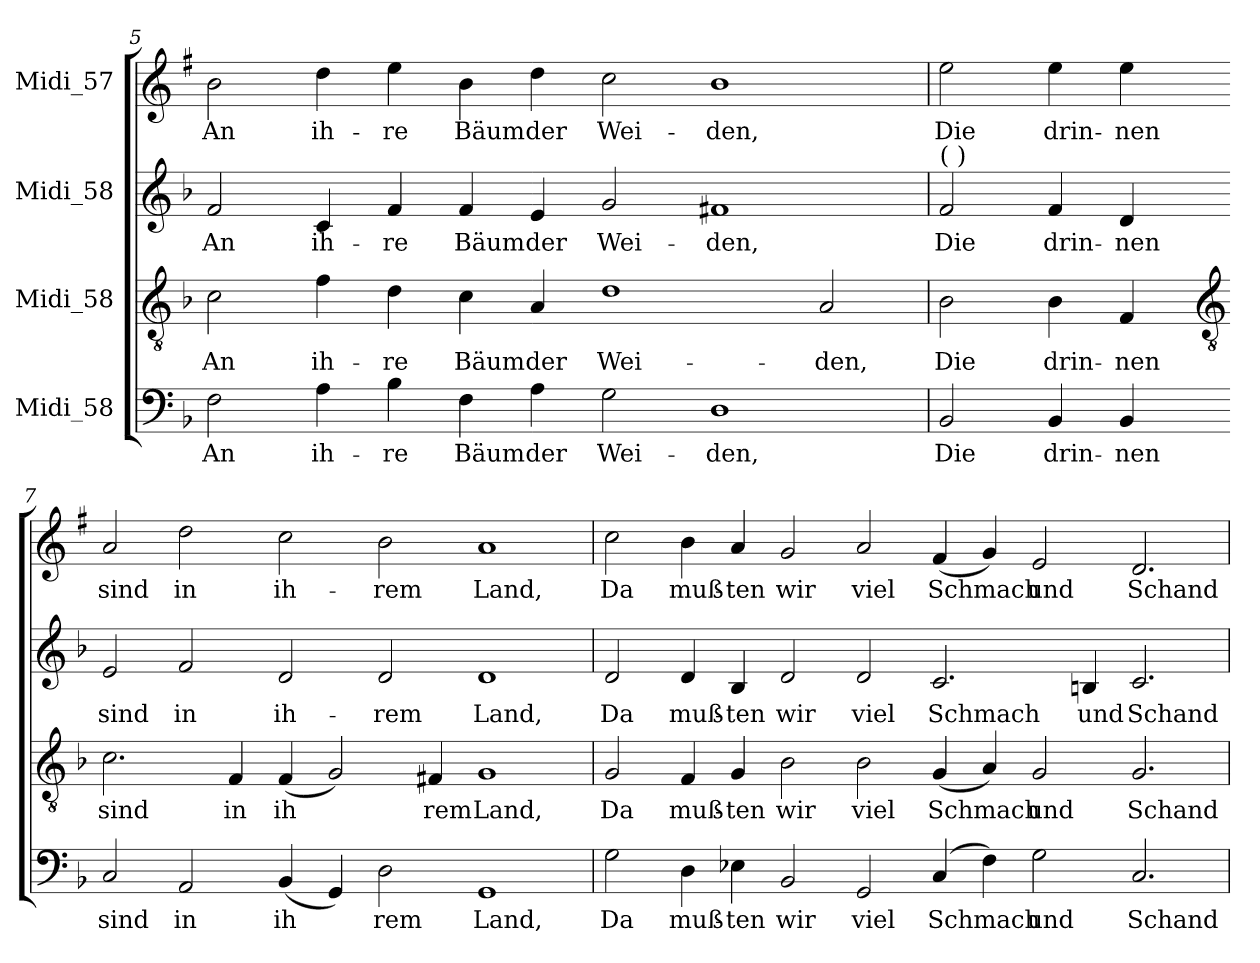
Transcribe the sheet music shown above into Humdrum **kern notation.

**kern	**text	**kern	**text	**kern	**text	**kern	**text
*part4	*part4	*part3	*part3	*part2	*part2	*part1	*part1
*staff4	*staff4	*staff3	*staff3	*staff2	*staff2	*staff1	*staff1
*I"Midi_58	*	*I"Midi_58	*	*I"Midi_58	*	*I"Midi_57	*
*clefF4	*	*clefGv2	*	*clefG2	*	*clefG2	*
*	*	*	*	*	*	*ITrd1c2	*
*k[b-]	*	*k[b-]	*	*k[b-]	*	*k[b-]	*
*F:	*	*F:	*	*F:	*	*F:	*
=5	=5	=5	=5	=5	=5	=5	=5
!	!LO:LY:b	!	!LO:LY:b	!	!LO:LY:b	!	!LO:LY:b
2F	An	2c	An	2f	An	2a	An
!	!LO:LY:b	!	!LO:LY:b	!	!LO:LY:b	!	!LO:LY:b
4A	ih-	4f	ih-	4c	ih-	4cc	ih-
!	!LO:LY:b	!	!LO:LY:b	!	!LO:LY:b	!	!LO:LY:b
4B-	-re	4d	-re	4f	-re	4dd	-re
!	!LO:LY:b	!	!LO:LY:b	!	!LO:LY:b	!	!LO:LY:b
4F	Bäum	4c	Bäum	4f	Bäum	4a	Bäum
!	!LO:LY:b	!	!LO:LY:b	!	!LO:LY:b	!	!LO:LY:b
4A	der	4A	der	4e	der	4cc	der
!	!LO:LY:b	!	!LO:LY:b	!	!LO:LY:b	!	!LO:LY:b
2G	Wei-	1d	Wei-	2g	Wei-	2b-	Wei-
!	!LO:LY:b	!	!	!	!LO:LY:b	!	!LO:LY:b
1D	-den,	.	.	1f#X	-den,	1a	-den,
!	!	!	!LO:LY:b	!	!	!	!
.	.	2A	-den,	.	.	.	.
=6	=6	=6	=6	=6	=6	=6	=6
!	!	!	!	!LO:TX:a:t=(  )	!	!	!
!	!LO:LY:b	!	!LO:LY:b	!	!LO:LY:b	!	!LO:LY:b
2BB-	Die	2B-	Die	2f	Die	2dd	Die
!	!LO:LY:b	!	!LO:LY:b	!	!LO:LY:b	!	!LO:LY:b
4BB-	drin-	4B-	drin-	4f	drin-	4dd	drin-
!	!LO:LY:b	!	!LO:LY:b	!	!LO:LY:b	!	!LO:LY:b
4BB-	-nen	4F	-nen	4d	-nen	4dd	-nen
!!LO:LB:g=z
=7-	=7-	=7-	=7-	=7-	=7-	=7-	=7-
*	*	*clefGv2	*	*	*	*	*
!	!LO:LY:b	!	!LO:LY:b	!	!LO:LY:b	!	!LO:LY:b
2C	sind	2.c	sind	2e	sind	2g	sind
!	!LO:LY:b	!	!	!	!LO:LY:b	!	!LO:LY:b
2AA	in	.	.	2f	in	2cc	in
!	!	!	!LO:LY:b	!	!	!	!
.	.	4F	in	.	.	.	.
!	!LO:LY:b	!	!LO:LY:b	!	!LO:LY:b	!	!LO:LY:b
(<4BB-	ih	(<4F	ih	2d	ih-	2b-	ih-
4GG)	.	2G)	.	.	.	.	.
!	!LO:LY:b	!	!	!	!LO:LY:b	!	!LO:LY:b
2D	rem	.	.	2d	-rem	2a	-rem
!	!	!	!LO:LY:b	!	!	!	!
.	.	4F#X	rem	.	.	.	.
!	!LO:LY:b	!	!LO:LY:b	!	!LO:LY:b	!	!LO:LY:b
1GG	Land,	1G	Land,	1d	Land,	1g	Land,
=8	=8	=8	=8	=8	=8	=8	=8
!	!LO:LY:b	!	!LO:LY:b	!	!LO:LY:b	!	!LO:LY:b
2G	Da	2G	Da	2d	Da	2b-	Da
!	!LO:LY:b	!	!LO:LY:b	!	!LO:LY:b	!	!LO:LY:b
4D	muß-	4F	muß-	4d	muß-	4a	muß-
!	!LO:LY:b	!	!LO:LY:b	!	!LO:LY:b	!	!LO:LY:b
4E-X	-ten	4G	-ten	4B-	-ten	4g	-ten
!	!LO:LY:b	!	!LO:LY:b	!	!LO:LY:b	!	!LO:LY:b
2BB-	wir	2B-	wir	2d	wir	2f	wir
!	!LO:LY:b	!	!LO:LY:b	!	!LO:LY:b	!	!LO:LY:b
2GG	viel	2B-	viel	2d	viel	2g	viel
!	!LO:LY:b	!	!LO:LY:b	!	!LO:LY:b	!	!LO:LY:b
(>4C	Schmach	(<4G	Schmach	2.c	Schmach	(<4e	Schmach
4F)	.	4A)	.	.	.	4f)	.
!	!LO:LY:b	!	!LO:LY:b	!	!	!	!LO:LY:b
2G	und	2G	und	.	.	2d	und
!	!	!	!	!	!LO:LY:b	!	!
.	.	.	.	4Bn	und	.	.
!	!LO:LY:b	!	!LO:LY:b	!	!LO:LY:b	!	!LO:LY:b
2.C	Schand	2.G	Schand	2.c	Schand	2.c	Schand
=	=	=	=	=	=	=	=
*-	*-	*-	*-	*-	*-	*-	*-
